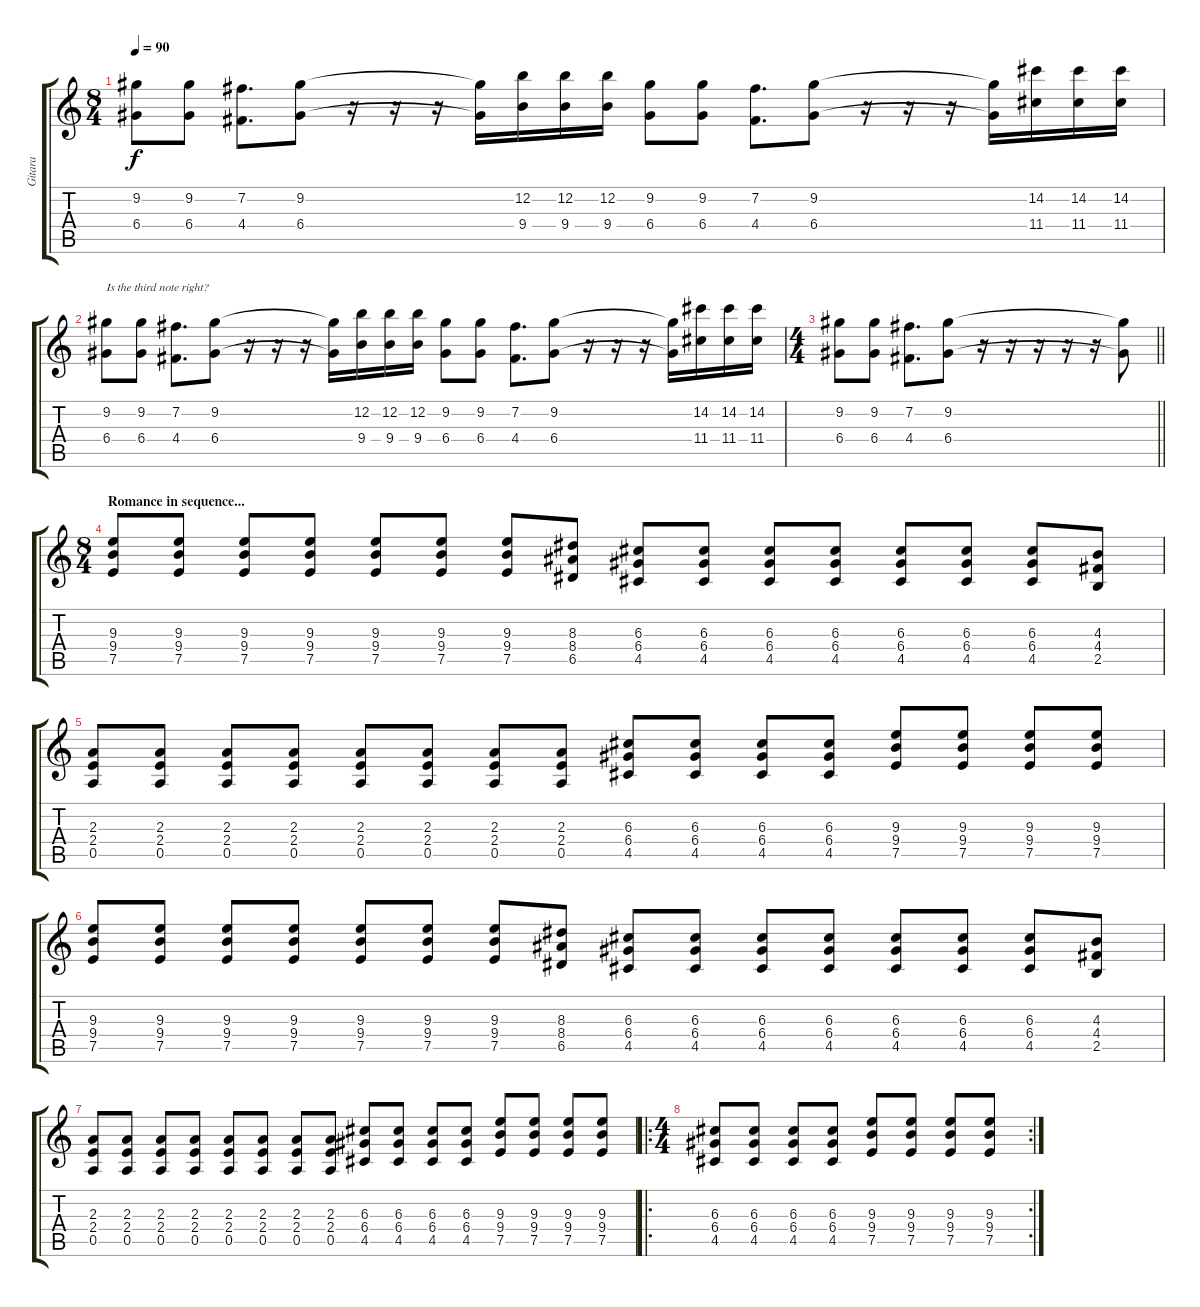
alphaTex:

\track ("Gitara" "Gitara") {instrument distortionguitar}
\staff {score tabs}
\tuning (E4 B3 G3 D3 A2 E2) {hide}
\ts (8 4)
\tempo 90
\clef g2
\ks c
(9.2 6.4).8{dy f} (9.2 6.4).8 (7.2 4.4).8{d} (9.2 6.4).8 r.16 r.16 r.16 (9.2{t} 6.4{t}).16 (12.2 9.4).16 (12.2 9.4).16 (12.2 9.4).16 (9.2 6.4).8 (9.2 6.4).8 (7.2 4.4).8{d} (9.2 6.4).8 r.16 r.16 r.16 (9.2{t} 6.4{t}).16 (14.2 11.4).16 (14.2 11.4).16 (14.2 11.4).16 |
(9.2 6.4).8{txt "Is the third note right?"} (9.2 6.4).8 (7.2 4.4).8{d} (9.2 6.4).8 r.16 r.16 r.16 (9.2{t} 6.4{t}).16 (12.2 9.4).16 (12.2 9.4).16 (12.2 9.4).16 (9.2 6.4).8 (9.2 6.4).8 (7.2 4.4).8{d} (9.2 6.4).8 r.16 r.16 r.16 (9.2{t} 6.4{t}).16 (14.2 11.4).16 (14.2 11.4).16 (14.2 11.4).16 |
\ts (4 4)
\barLineRight lightlight
(9.2 6.4).8 (9.2 6.4).8 (7.2 4.4).8{d} (9.2 6.4).8 r.16 r.16 r.16 r.16 r.16 (9.2{t} 6.4{t}).8 |
\ts (8 4)
\section ("" "Romance in sequence...")
(9.3 9.4 7.5).8 (9.3 9.4 7.5).8 (9.3 9.4 7.5).8 (9.3 9.4 7.5).8 (9.3 9.4 7.5).8 (9.3 9.4 7.5).8 (9.3 9.4 7.5).8 (8.3 8.4 6.5).8 (6.3 6.4 4.5).8 (6.3 6.4 4.5).8 (6.3 6.4 4.5).8 (6.3 6.4 4.5).8 (6.3 6.4 4.5).8 (6.3 6.4 4.5).8 (6.3 6.4 4.5).8 (4.3 4.4 2.5).8 |
(2.3 2.4 0.5).8 (2.3 2.4 0.5).8 (2.3 2.4 0.5).8 (2.3 2.4 0.5).8 (2.3 2.4 0.5).8 (2.3 2.4 0.5).8 (2.3 2.4 0.5).8 (2.3 2.4 0.5).8 (6.3 6.4 4.5).8 (6.3 6.4 4.5).8 (6.3 6.4 4.5).8 (6.3 6.4 4.5).8 (9.3 9.4 7.5).8 (9.3 9.4 7.5).8 (9.3 9.4 7.5).8 (9.3 9.4 7.5).8 |
(9.3 9.4 7.5).8 (9.3 9.4 7.5).8 (9.3 9.4 7.5).8 (9.3 9.4 7.5).8 (9.3 9.4 7.5).8 (9.3 9.4 7.5).8 (9.3 9.4 7.5).8 (8.3 8.4 6.5).8 (6.3 6.4 4.5).8 (6.3 6.4 4.5).8 (6.3 6.4 4.5).8 (6.3 6.4 4.5).8 (6.3 6.4 4.5).8 (6.3 6.4 4.5).8 (6.3 6.4 4.5).8 (4.3 4.4 2.5).8 |
(2.3 2.4 0.5).8 (2.3 2.4 0.5).8 (2.3 2.4 0.5).8 (2.3 2.4 0.5).8 (2.3 2.4 0.5).8 (2.3 2.4 0.5).8 (2.3 2.4 0.5).8 (2.3 2.4 0.5).8 (6.3 6.4 4.5).8 (6.3 6.4 4.5).8 (6.3 6.4 4.5).8 (6.3 6.4 4.5).8 (9.3 9.4 7.5).8 (9.3 9.4 7.5).8 (9.3 9.4 7.5).8 (9.3 9.4 7.5).8 |
\ro
\rc 2
\ts (4 4)
(6.3 6.4 4.5).8 (6.3 6.4 4.5).8 (6.3 6.4 4.5).8 (6.3 6.4 4.5).8 (9.3 9.4 7.5).8 (9.3 9.4 7.5).8 (9.3 9.4 7.5).8 (9.3 9.4 7.5).8
